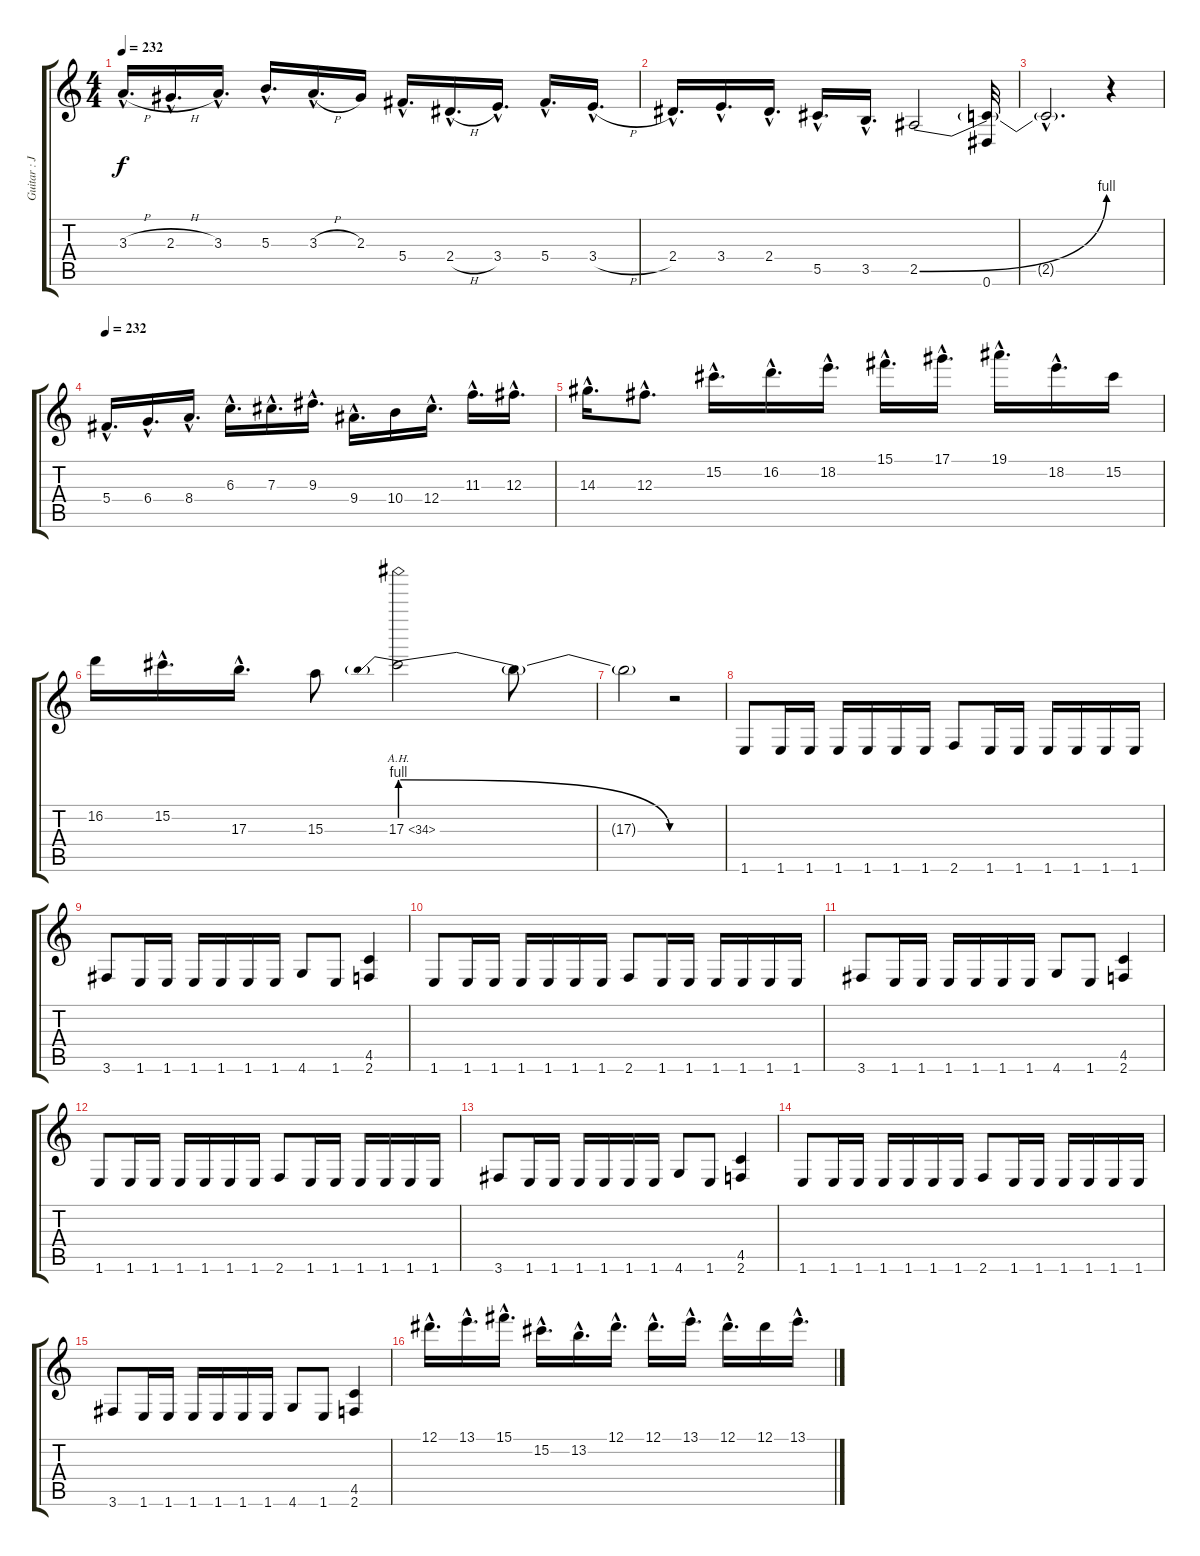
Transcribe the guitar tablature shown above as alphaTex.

\track ("Guitar : Jeff Hanneman" "Guitar : J") {instrument overdrivenguitar}
\staff {score tabs}
\tuning (Eb4 Bb3 Gb3 Db3 Ab2 Eb2) {hide}
\ts (4 4)
\tempo 232
\clef g2
\ks c
3.3{h hac}.16{d dy f} 2.3{h hac}.16{d} 3.3{hac}.16{d} 5.3{hac}.16{d} 3.3{h hac}.16{d} 2.3.16 5.4{hac}.16{d} 2.4{h hac}.16{d} 3.4{hac}.16{d} 5.4{hac}.16{d} 3.4{h hac}.16{d} |
2.4{hac}.16{d} 3.4{hac}.16{d} 2.4{hac}.16{d} 5.5{hac}.16{d} 3.5{hac}.16{d} 2.5{be (bend 0 0 60 4)}.2 (2.5{t} 0.6).32 |
2.5{hac t}.2{d} r.4 |
\tempo 232
5.4{hac}.16{d} 6.4{hac}.16{d} 8.4{hac}.16{d} 6.3{hac}.16{d} 7.3{hac}.16{d} 9.3{hac}.16{d} 9.4{hac}.16{d} 10.4.16 12.4{hac}.16{d} 11.3{hac}.16{d} 12.3{hac}.16{d} |
14.3{hac}.16{d} 12.3{hac}.8{d} 15.2{hac}.16{d} 16.2{hac}.16{d} 18.2{hac}.16{d} 15.1{hac}.16{d} 17.1{hac}.16{d} 19.1{hac}.16{d} 18.2{hac}.16{d} 15.2.16 |
16.2.16 15.2{hac}.16{d} 17.3{hac}.16{d} 15.3.8 17.3{be (prebendrelease 0 4 60 0) ah 17}.2 17.3{t}.8 |
17.3{t}.2 r.2 |
1.6.8 1.6.16 1.6.16 1.6.16 1.6.16 1.6.16 1.6.16 2.6.8 1.6.16 1.6.16 1.6.16 1.6.16 1.6.16 1.6.16 |
3.6.8 1.6.16 1.6.16 1.6.16 1.6.16 1.6.16 1.6.16 4.6.8 1.6.8 (4.5 2.6).4 |
1.6.8 1.6.16 1.6.16 1.6.16 1.6.16 1.6.16 1.6.16 2.6.8 1.6.16 1.6.16 1.6.16 1.6.16 1.6.16 1.6.16 |
3.6.8 1.6.16 1.6.16 1.6.16 1.6.16 1.6.16 1.6.16 4.6.8 1.6.8 (4.5 2.6).4 |
1.6.8 1.6.16 1.6.16 1.6.16 1.6.16 1.6.16 1.6.16 2.6.8 1.6.16 1.6.16 1.6.16 1.6.16 1.6.16 1.6.16 |
3.6.8 1.6.16 1.6.16 1.6.16 1.6.16 1.6.16 1.6.16 4.6.8 1.6.8 (4.5 2.6).4 |
1.6.8 1.6.16 1.6.16 1.6.16 1.6.16 1.6.16 1.6.16 2.6.8 1.6.16 1.6.16 1.6.16 1.6.16 1.6.16 1.6.16 |
3.6.8 1.6.16 1.6.16 1.6.16 1.6.16 1.6.16 1.6.16 4.6.8 1.6.8 (4.5 2.6).4 |
12.1{hac}.16{d} 13.1{hac}.16{d} 15.1{hac}.16{d} 15.2{hac}.16{d} 13.2{hac}.16{d} 12.1{hac}.16{d} 12.1{hac}.16{d} 13.1{hac}.16{d} 12.1{hac}.16{d} 12.1.16 13.1{hac}.16{d}
